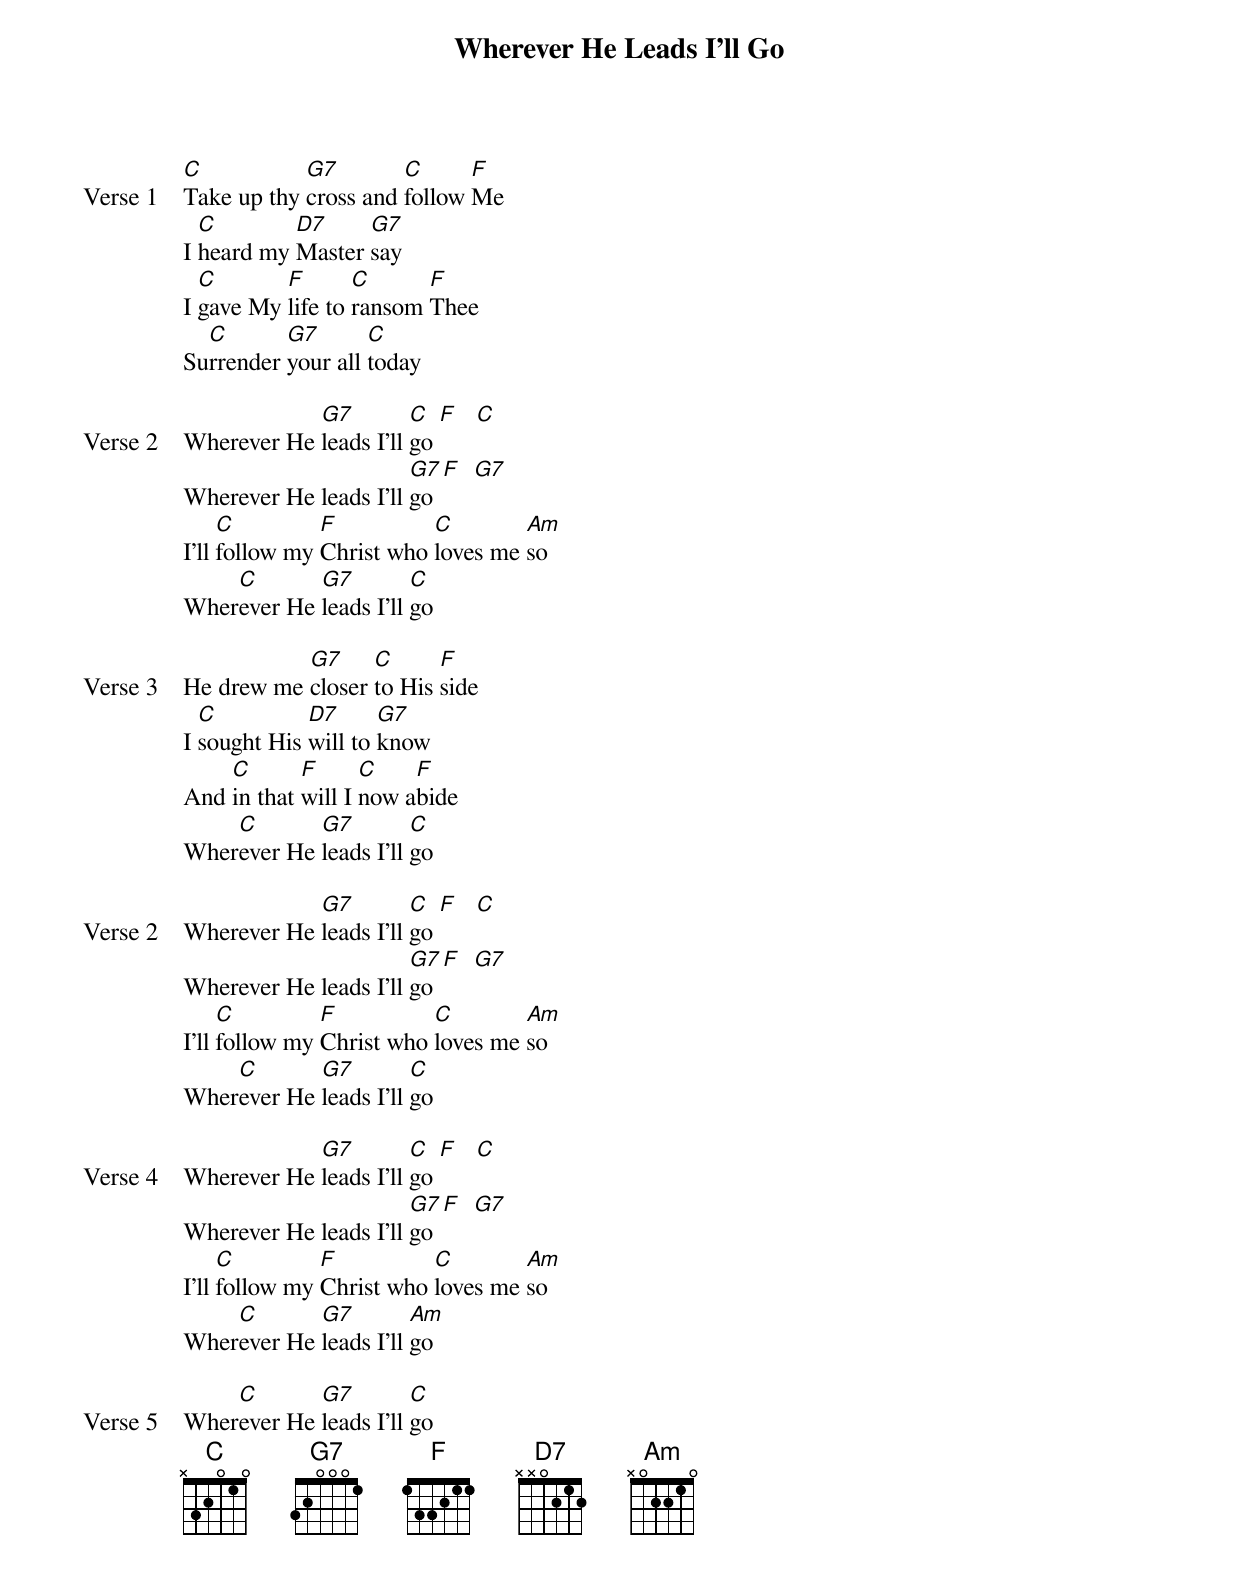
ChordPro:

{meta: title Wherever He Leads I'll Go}
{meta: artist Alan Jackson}
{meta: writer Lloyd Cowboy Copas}

{start_of_verse: Verse 1}
[C]Take up thy [G7]cross and [C]follow [F]Me
I [C]heard my [D7]Master [G7]say
I [C]gave My [F]life to [C]ransom [F]Thee
Su[C]rrender [G7]your all [C]today
{end_of_verse}

{start_of_verse: Verse 2}
Wherever He [G7]leads I'll [C]go [F]   [C]
Wherever He leads I'll [G7]go [F]  [G7]
I'll [C]follow my [F]Christ who [C]loves me [Am]so
Wher[C]ever He [G7]leads I'll [C]go
{end_of_verse}

{start_of_verse: Verse 3}
He drew me [G7]closer [C]to His [F]side
I [C]sought His [D7]will to [G7]know
And [C]in that [F]will I [C]now a[F]bide
Wher[C]ever He [G7]leads I'll [C]go
{end_of_verse}

{start_of_verse: Verse 2}
Wherever He [G7]leads I'll [C]go [F]   [C]
Wherever He leads I'll [G7]go [F]  [G7]
I'll [C]follow my [F]Christ who [C]loves me [Am]so
Wher[C]ever He [G7]leads I'll [C]go
{end_of_verse}

{start_of_verse: Verse 4}
Wherever He [G7]leads I'll [C]go [F]   [C]
Wherever He leads I'll [G7]go [F]  [G7]
I'll [C]follow my [F]Christ who [C]loves me [Am]so
Wher[C]ever He [G7]leads I'll [Am]go
{end_of_verse}

{start_of_verse: Verse 5}
Wher[C]ever He [G7]leads I’ll [C]go
{end_of_verse}
